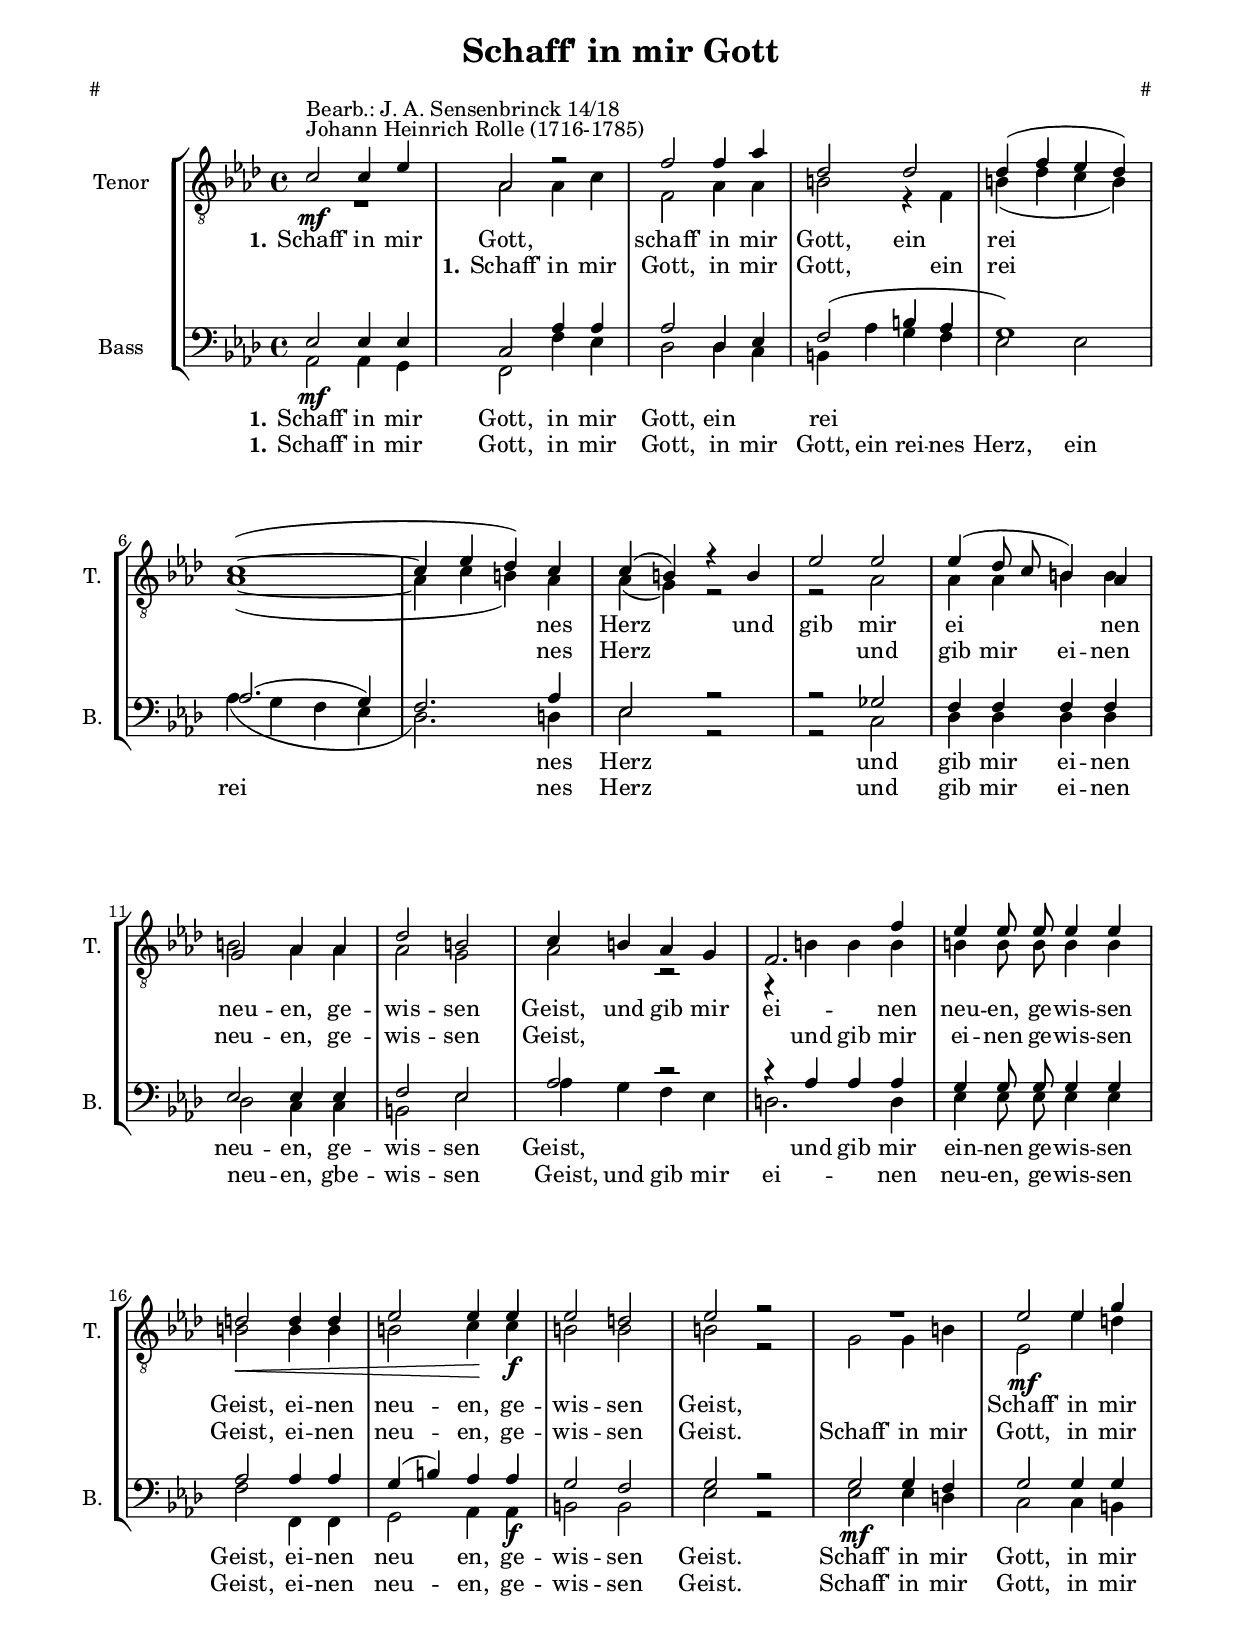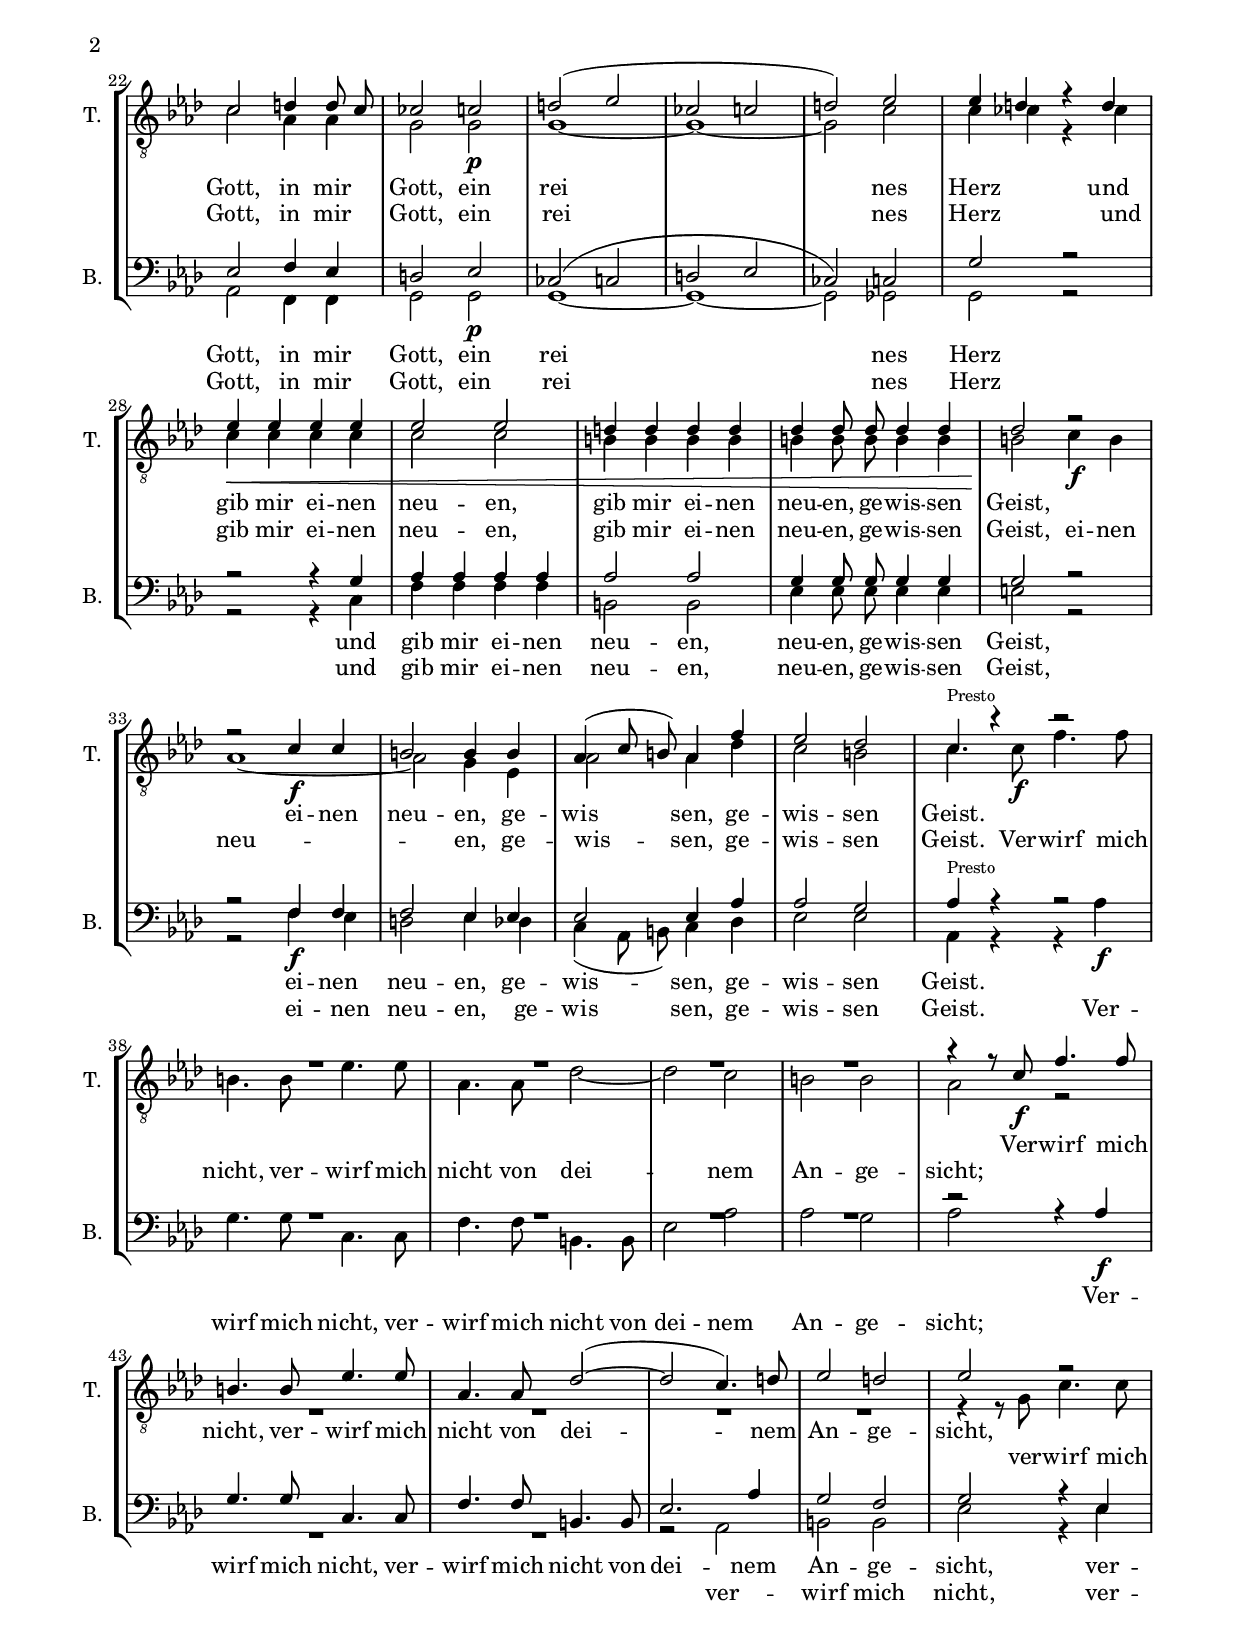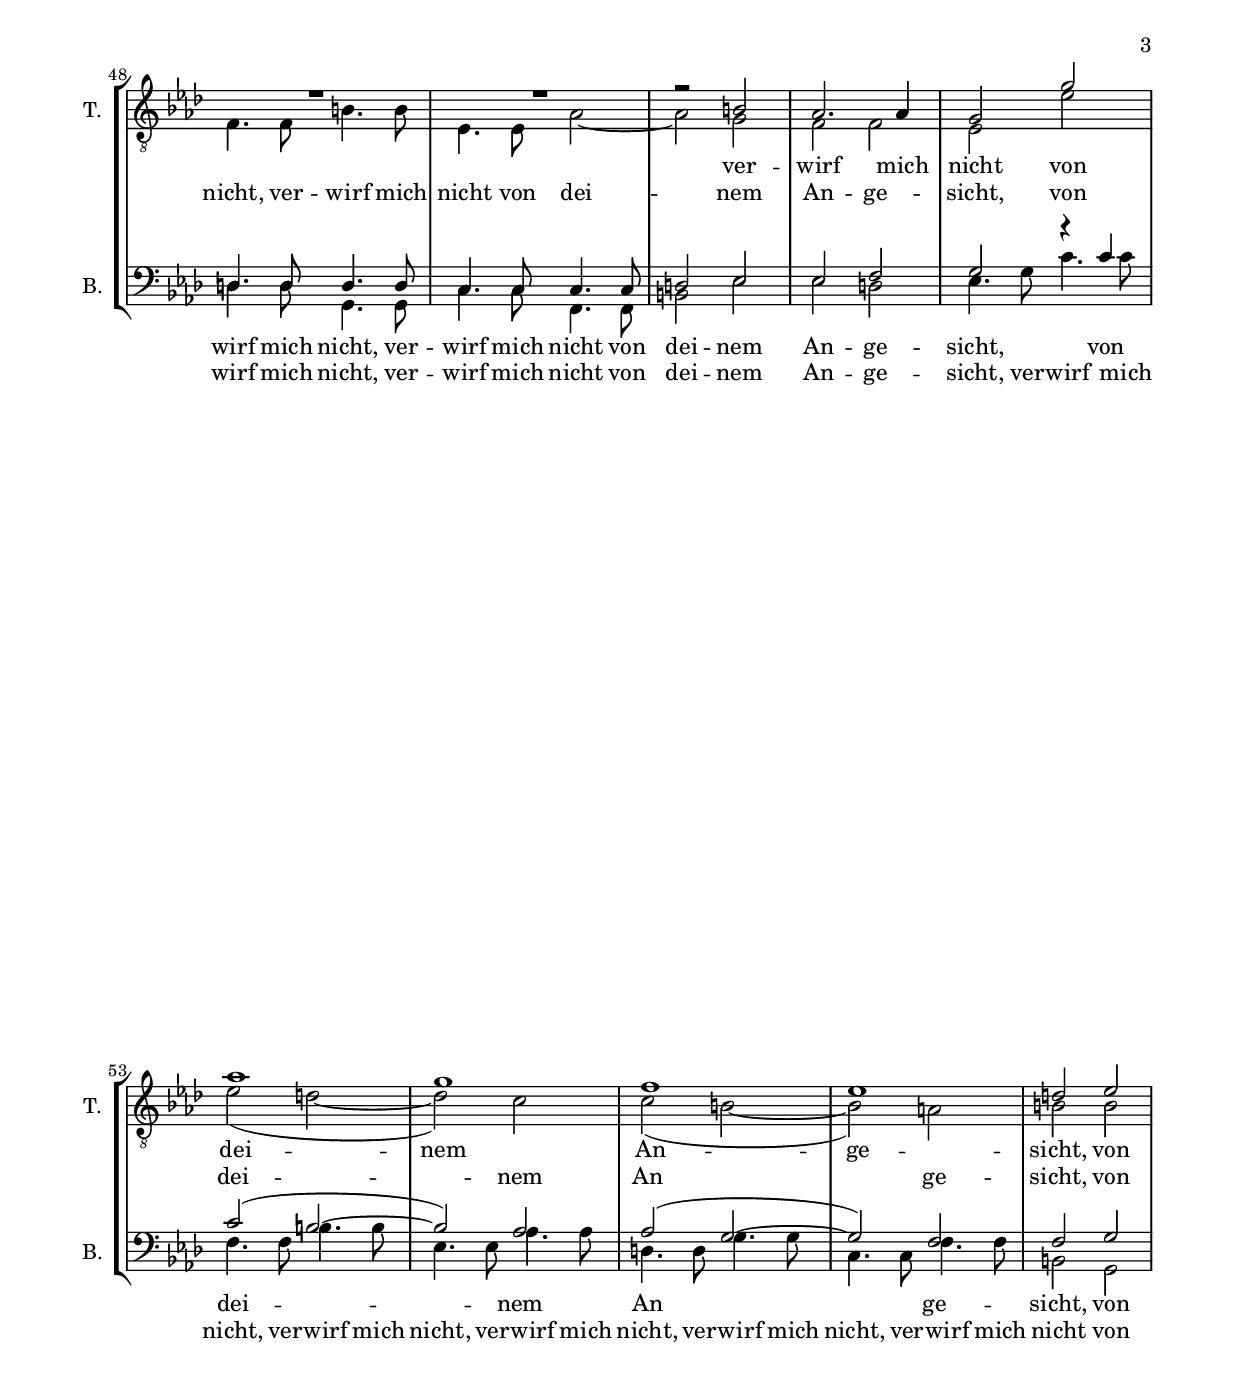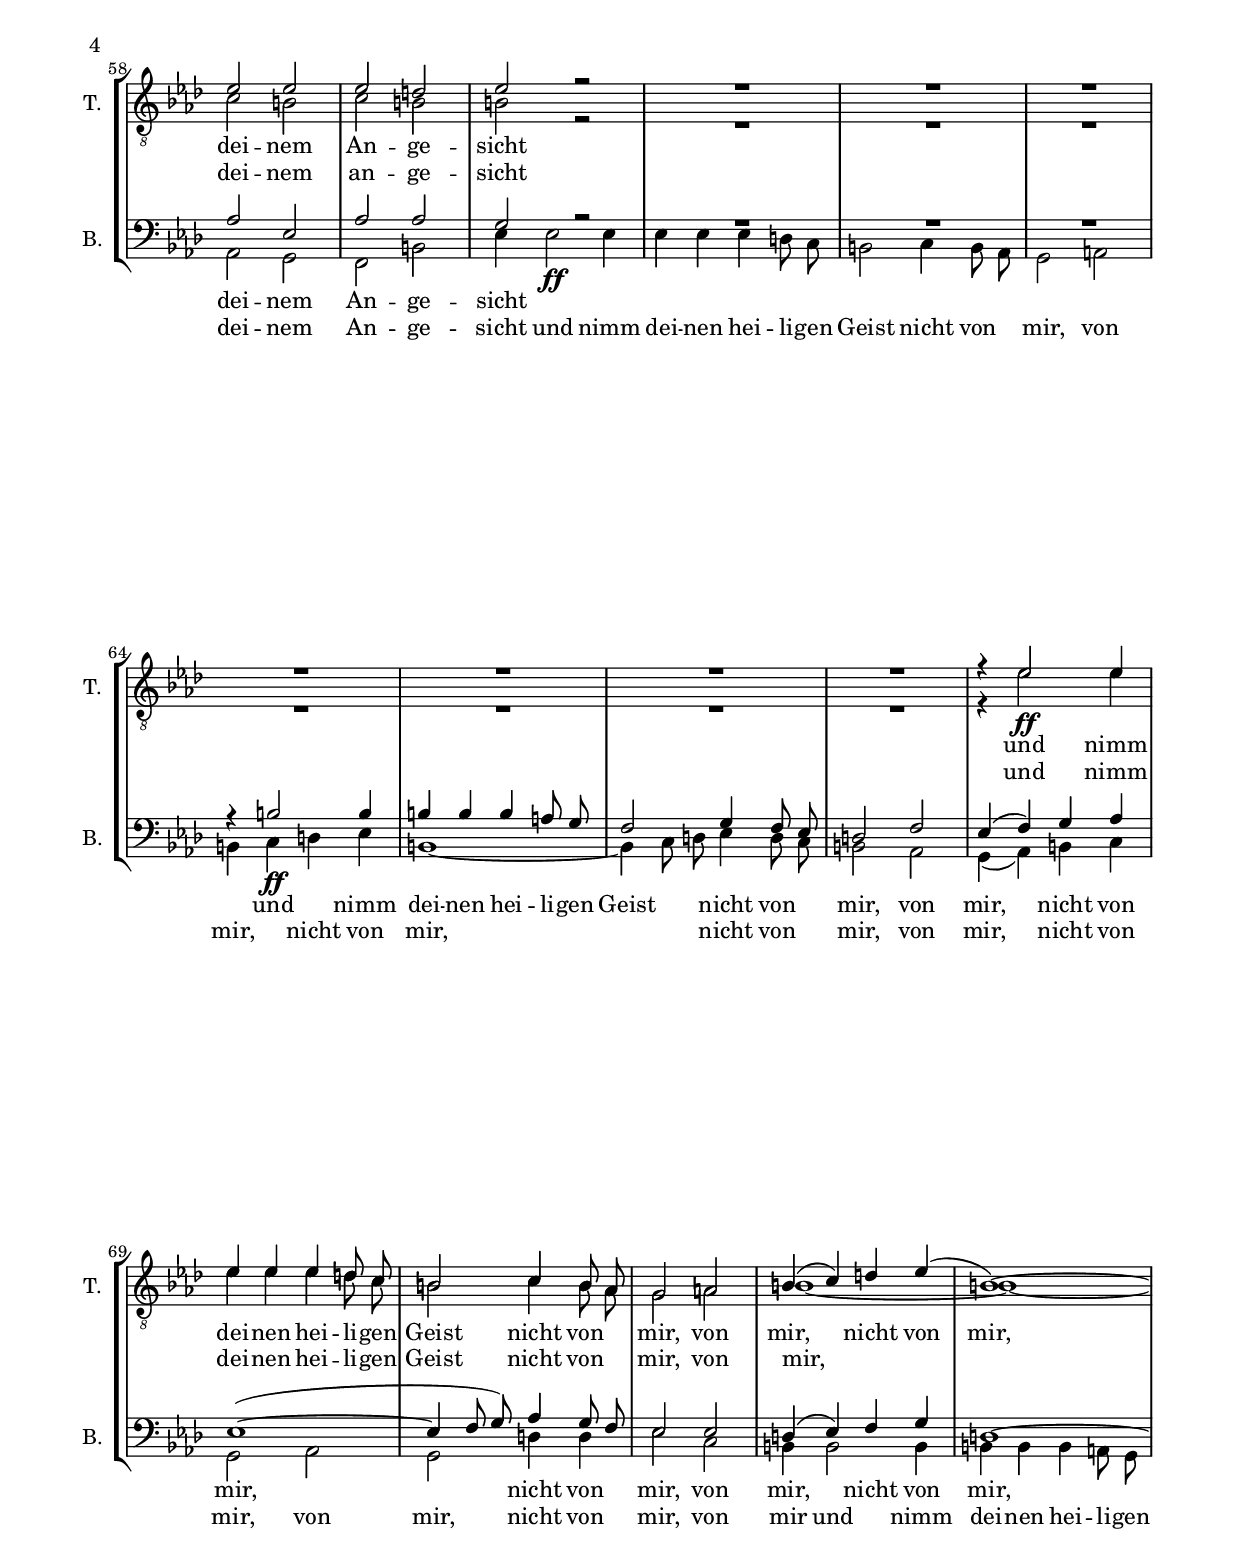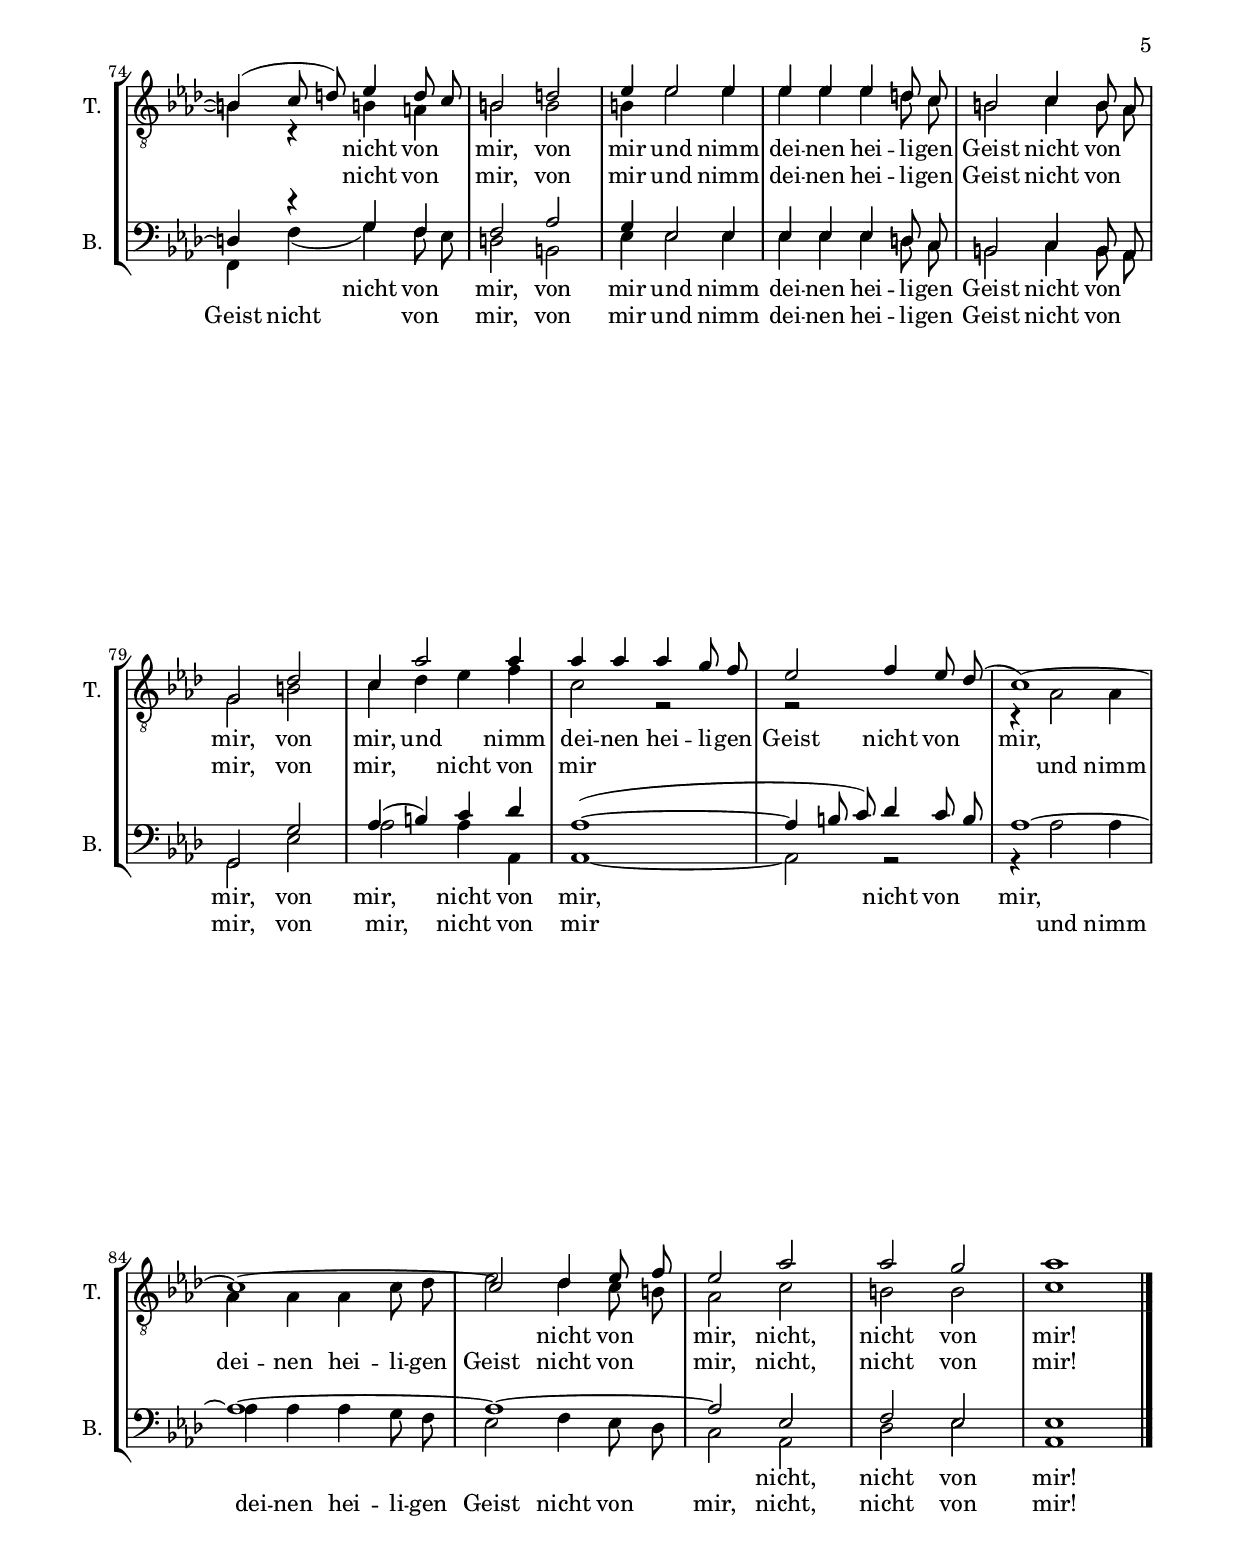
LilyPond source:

\version "2.24.3"
% automatically converted by musicxml2ly from Schaff in mir Gott.musicxml
\pointAndClickOff

\header {
    encodingsoftware = "MuseScore 4.3.2"
    encodingdate = "2024-07-19"
    title = "Schaff' in mir Gott"
    composer = "#"
    poet = "#"
    }

#(set-global-staff-size 18.28571428571429)
\paper {
   
    paper-width = 21.01\cm
    paper-height = 29.69\cm
    top-margin = 1.5\cm
    bottom-margin = 1.5\cm
    left-margin = 1.5\cm
    right-margin = 1.5\cm
    indent = 1.6161538461538463\cm
    short-indent = 0.6464615384615385\cm
    }
\layout {
    \context { \Score
        skipBars = ##t
        autoBeaming = ##f
        }
    }
PartPOneVoiceOne = \relative c' {
    \clef "treble_8"\time 4/4 \key as \major |
 c2 ^ "Johann Heinrich Rolle (1716-1785)" ^ "Bearb.: J. A. Sensenbrinck 14/18" _\mf c4 es4 |
 as,2 r2 |
 f'2 f4 as4 |
 des,2 des2 |
 des4 ( f4 es4 des4 ) \break |
    c1 (~ |
 c4 es4 des4 ) c4 |
 c4 ( b4 ) r4 b4 |
 es2 es2 |
 es4 ( des8 c8 b4 ) as4 \break |
 g2 as4 as4 |
 des2 b2 |
 c4 b4 as4 g4 |
 f2. f'4 |
 es4 es8 es8 es4 es4 \break |
 d2 _\< d4 d4 |
 es2 es4 _\! es4 _\f |
 es2 d2 |
 es2 r2 |
    R1 |
 es2 _\mf _\mf es4 g4 \pageBreak |
 c,2 d4 d8 c8 |
 ces2 c2 _\p |
 d2 ( es2 |
 ces2 c2 |
 d2 ) es2 |
 es4 d4 r4 d4 \break |
 es4 _\< es4 es4 es4 |
 es2 es2 |
 d4 d4 d4 d4 |
 des4 des8 des8 des4 des4 |
 des2 _\! r2 _\f \break |
    r2 c4 _\f c4 |
 b2 b4 b4 |
 as4 ( c8 b8 ) as4 f'4 |
 es2 des2 |
 c4 ^\markup{ \tiny {Presto} } r4 r2 \break |
    R1*4 |
    r4 r8 c8 _\f f4. f8 \break |
 b,4. b8 es4. es8 |
 as,4. as8 des2 (~ |
 des2 c4. ) d8 |
 es2 d2 |
 es2 r2 \pageBreak |
    R1*2 |
    r2 b2 |
 as2. as4 |
 g2 g'2 \break |
    as1 |
    g1 |
    f1 |
    es1 |
 d2 es2 \break |
 es2 es2 |
 es2 d2 |
 es2 r2 |
    R1*3 \break |
    R1*4 |
    r4 es2 _\ff es4 \break |
 es4 es4 es4 d8 c8 |
  b2 c4 b8 as8 |
 g2 a2 |
 b4 ( c4 ) d4 es4 ( |
    b1 )~ \pageBreak |
 b4 ( c8 d8 ) es4 d8 c8 |
 b2 d2 |
 es4 es2 es4 |
 es4 es4 es4 d8 c8 |
 b2 c4 b8 as8 \break |
 g2 des'2 |
 c4 as'2 as4 |
 as4 as4 as4 g8 f8 |
 es2 f4 es8 des8 ( |
    c1 )~ \break |
    c1~ |
 c2 des4 es8 f8 |
 es2 as2 |
 as2 g2 |
    as1 | \bar "|."
    }

PartPOneVoiceOneLyricsOne = \lyricmode {\set ignoreMelismata = ##t
    "Schaff'" in mir "Gott," "schaff'" in mir "Gott," ein rei\skip1
    \skip1 \skip1 \skip1 \skip1 \skip1 \skip1 nes Herz\skip1 und gib mir
    ei\skip1 \skip1 \skip1 nen neu -- "en," ge -- wis -- sen "Geist,"
    und gib mir ei -- nen neu -- "en," ge -- wis -- sen "Geist," ei --
    nen neu -- "en," ge -- wis -- sen "Geist," "Schaff'" in mir "Gott,"
    in mir\skip1 "Gott," ein rei\skip1 \skip1 \skip1 \skip1 nes
    Herz\skip1 und gib mir ei -- nen neu -- "en," gib mir ei -- nen neu
    -- "en," ge -- wis -- sen "Geist," ei -- nen neu -- "en," ge --
    wis\skip1 \skip1 "sen," ge -- wis -- sen "Geist." Ver -- wirf mich
    "nicht," ver -- wirf mich nicht von dei --\skip1 \skip1 nem An -- ge
    -- "sicht," ver -- wirf mich nicht von dei -- nem An -- ge --
    "sicht," von dei -- nem An -- ge -- sicht und nimm dei -- nen hei --
    li -- gen Geist nicht von\skip1 "mir," von "mir," \skip1 nicht von
    "mir," \skip1 \skip1 \skip1 nicht von\skip1 "mir," von mir und nimm
    dei -- nen hei -- li -- gen Geist nicht von\skip1 "mir," von "mir,"
    und nimm dei -- nen hei -- li -- gen Geist nicht von\skip1 "mir,"
    \skip1 \skip1 nicht von\skip1 "mir," "nicht," nicht von "mir!"
    }
 PartPOneVoiceTwo = \relative as { \clef "treble_8"\time 4/4 \key as \major |
    R1 |
 as2 as4 c4 |
 f,2 as4 as4 |
 b2 r4 f4 |
 b4 ( des4 c4 b4 ) \break |
    as1 (~ |
 as4 c4 b4 ) as4 |
 as4 ( g4 ) r2 |
    r2 as2 |
 as4 as4 b4 b4 \break |
 b2 as4 as4 |
 as2 g2 |
 as2 r2 |
    r4 b4 b4 b4 |
 b4 b8 b8 b4 b4 \break |
 b2 b4 b4 |
 b2 c4 c4 |
 b2 b2 |
 b2 r2 |
 g2 g4 b4 |
 es,2 es'4 d4 \pageBreak |
 c2 as4 as4 |
 g2 g2 |
    g1~ |
    g1~ |
 g2 c2 |
 c4 ces4 r4 ces4 \break |
 c4 c4 c4 c4 |
 c2 c2 |
 b4 b4 b4 b4 |
 b4 b8 b8 b4 b4 |
 b2 c4 b4 \break |
    as1~ |
 as2 g4 es4 |
 as2 as4 des4 |
 c2 b2 |
 c4. c8 _\f f4. f8 \break |
 b,4. b8 es4. es8 |
 as,4. as8 des2~ |
 des2 c2 |
 b2 b2 |
 as2 r2 \break |
    R1*4 |
    r4 r8 g8 c4. c8 \pageBreak |
 f,4. f8 b4. b8 |
 es,4. es8 as2~ |
 as2 g2 |
 f2 f2 |
 es2 es'2 \break |
 es2 ( d2~ |
 d2 ) c2 |
 c2 ( b2~ |
 b2 ) a2 |
 b2 b2 \break |
 c2 b2 |
 c2 b2 |
 b2 r2 |
    R1*3 \break |
    R1*4 |
    r4 es2 es4 \break |
 es4 es4 es4 d8 c8 |
 b2 c4 b8 as8 |
 g2 a2 |
    b1~ |
    b1~ \pageBreak |
 b4 r4 b4 a4 |
 b2 b2 |
 b4 es2 es4 |
 es4 es4 es4 d8 c8 |
 b2 c4 b8 as8 \break |
 g2 b2 |
 c4 des4 es4 f4 |
 c2 r2 |
    r2 s2 |
    r4 as2 as4 \break |
 as4 as4 as4 c8 des8 |
 es2 des4 c8 b8 |
 as2 c2 |
 b2 b2 |
    c1 | \bar "|."
    }

PartPOneVoiceTwoLyricsOne = \lyricmode {\set ignoreMelismata = ##t
    "Schaff'" in mir "Gott," in mir "Gott," ein rei\skip1 \skip1 \skip1
    \skip1 \skip1 \skip1 \skip1 nes Herz\skip1 und gib mir ei -- nen neu
    -- "en," ge -- wis -- sen "Geist," und gib mir ei -- nen ge -- wis
    -- sen "Geist," ei -- nen neu -- "en," ge -- wis -- sen "Geist."
    "Schaff'" in mir "Gott," in mir "Gott," in mir "Gott," ein rei\skip1
    \skip1 nes Herz\skip1 und gib mir ei -- nen neu -- "en," gib mir ei
    -- nen neu -- "en," ge -- wis -- sen "Geist," ei -- nen neu --\skip1
    "en," ge -- wis -- "sen," ge -- wis -- sen "Geist." Ver -- wirf mich
    "nicht," ver -- wirf mich nicht von dei --\skip1 nem An -- ge --
    "sicht;" ver -- wirf mich "nicht," ver -- wirf mich nicht von dei
    --\skip1 nem An -- ge -- "sicht," von dei --\skip1 \skip1 nem
    An\skip1 \skip1 ge -- "sicht," von dei -- nem an -- ge -- sicht und
    nimm dei -- nen hei -- li -- gen Geist nicht von\skip1 "mir," von
    "mir," \skip1 \skip1 nicht von "mir," von mir und nimm dei -- nen
    hei -- li -- gen Geist nicht von\skip1 "mir," von "mir," \skip1
    nicht von mir und nimm dei -- nen hei -- li -- gen Geist nicht
    von\skip1 "mir," "nicht," nicht von "mir!"
    }
 PartPTwoVoiceOne = \relative es { \clef "bass"\time 4/4 \key as \major |
 es2 _\mf es4 es4 |
 c2 as'4 as4 |
 as2 des,4 es4 |
 f2 ( b4 as4 |
    g1 ) \break |
 as2. ( g4 ) |
 f2. as4 |
 es2 r2 |
    r2 ges2 |
 f4 f4 f4 f4 \break |
 es2 es4 es4 |
 f2 es2 |
 as2 r2 |
    r4 as4 as4 as4 |
 g4 g8 g8 g4 g4 \break |
 as2 as4 as4 |
 g4 ( b4 ) as4 as4 _\f |
 g2 f2 |
 g2 r2 |
 g2 _\mf g4 f4 |
 g2 g4 g4 \pageBreak |
 es2 f4 es4 |
 d2 es2 _\p |
 ces2 ( c2 |
 d2 es2 |
 ces2 ) c2 |
 g'2 r2 \break |
    r2 r4 g4 |
 as4 as4 as4 as4 |
  as2 as2 |
 g4 g8 g8 g4 g4 |
 g2 r2 \break |
    r2 f4 _\f f4 |
 f2 es4 es4 |
 es2 es4 as4 |
 as2 g2 |
 as4 ^\markup{ \tiny {Presto} } r4 r2 \break |
    R1*4 |
    r2 r4 as4 _\f \break |
 g4. g8 c,4. c8 |
 f4. f8 b,4. b8 |
 es2. as4 |
 g2 f2 |
 g2 r4 es4 \pageBreak |
 d4. d8 d4. d8 |
 c4. c8 c4. c8 |
 d2 es2 |
 es2 f2 |
 g2 r4 c4 \break |
 c2 ( b2~ |
 b2 ) as2 |
 as2 ( g2~ |
 g2 ) f2 |
 f2 g2 \break |
 as2 es2 |
 as2 as2 |
 g2 r2 |
    R1*3 \break |
    r4 b2 _\ff b4 |
 b4 b4 b4 a8 g8 |
 f2 g4 f8 es8 |
 d2 f2 |
 es4 ( f4 ) g4 as4 \break |
    es1 (~ |
 es4 f8 g8 ) as4 g8 f8 |
 es2 es2 |
 d4 ( es4 ) f4 g4 |
    d1~ \pageBreak |
 d4 r4 g4 f4 |
 f2 as2 |
 g4 es2 es4 |
 es4 es4 es4 d8 c8 |
 b2 c4 b8 as8 \break |
 g2 g'2 |
 as4 ( b4 ) c4 des4 |
    as1 (~ |
 as4 b8 c8 ) des4 c8 b8 |
    as1~ \break |
    as1~ |
    as1~ |
 as2 es2 |
 f2 es2 |
    es1 | \bar "|."
    }

PartPTwoVoiceOneLyricsOne = \lyricmode {\set ignoreMelismata = ##t
    "Schaff'" in mir "Gott," in mir "Gott," ein\skip1 rei\skip1 \skip1
    \skip1 \skip1 \skip1 \skip1 nes Herz und gib mir ei -- nen neu --
    "en," ge -- wis -- sen "Geist," und gib mir ein -- nen ge -- wis --
    sen "Geist," ei -- nen neu\skip1 "en," ge -- wis -- sen "Geist."
    "Schaff'" in mir "Gott," in mir "Gott," in mir "Gott," ein rei\skip1
    \skip1 \skip1 \skip1 nes Herz und gib mir ei -- nen neu -- "en," neu
    -- "en," ge -- wis -- sen "Geist," ei -- nen neu -- "en," ge -- wis
    -- "sen," ge -- wis -- sen "Geist." Ver -- wirf mich "nicht," ver --
    wirf mich nicht von dei -- nem An -- ge -- "sicht," ver -- wirf mich
    "nicht," ver -- wirf mich nicht von dei -- nem An -- ge -- "sicht,"
    von dei --\skip1 \skip1 nem An\skip1 \skip1 ge -- "sicht," von dei
    -- nem An -- ge -- sicht und nimm dei -- nen hei -- li -- gen Geist
    nicht von\skip1 "mir," von "mir," \skip1 nicht von "mir," \skip1
    \skip1 \skip1 nicht von\skip1 "mir," von "mir," \skip1 nicht von
    "mir," \skip1 nicht von "mir," von mir und nimm dei -- nen hei -- li
    -- gen Geist nicht von\skip1 "mir," von "mir," \skip1 nicht von
    "mir," \skip1 \skip1 \skip1 nicht von\skip1 "mir," \skip1 \skip1
    \skip1 "nicht," nicht von "mir!"
    }
 PartPTwoVoiceTwo = \relative as, { \clef "bass"\time 4/4 \key as \major |
 as2 as4 g4 |
 f2 f'4 es4 |
 des2 des4 c4 |
 b4 as'4 g4 f4 |
 es2 es2 \break |
 as4 ( g4 f4 es4 |
 des2. ) d4 |
 es2 r2 |
    r2 c2 |
 des4 des4 des4 des4 \break |
 des2 c4 c4 |
 b2 es2 |
 as4 g4 f4 es4 |
 d2. d4 |
 es4 es8 es8 es4 es4 \break |
 f2 f,4 f4 |
 g2 as4 as4 |
 b2 b2 |
 es2 r2 |
 es2 es4 d4 |
 c2 c4 b4 \pageBreak |
 as2 f4 f4 |
 g2 g2 |
    g1~ |
    g1~ |
 g2 ges2 |
 g2 r2 \break |
    r2 r4 c4 |
 f4 f4 f4 f4 |
  b,2 b2 |
 es4 es8 es8 es4 es4 |
 e2 r2 \break |
    r2 f4 es4 |
 d2 es4 des4 |
 c4 ( as8 b8 ) c4 des4 |
 es2 es2 |
 as,4 r4 r4 as'4 _\f \break |
 g4. g8 c,4. c8 |
 f4. f8 b,4. b8 |
  es2 as2 |
 as2 g2 |
 as2 s2 \break |
    R1*2 |
    r2 as,2 |
 b2 b2 |
 es2 r4 es4 \pageBreak |
 d4. d8 g,4. g8 |
 c4. c8 f,4. f8 |
  b2 es2 |
 es2 d2 |
 es4. g8 c4. c8 \break |
 f,4. f8 b4. b8 |
 es,4. es8 as4. as8 |
 d,4. d8 g4. g8 |
 c,4. c8 f4. f8 |
 b,2 g2 \break |
 as2 g2 |
 f2 b2 |
 es4 es2 _\ff es4 |
 es4 es4 es4 d8 c8 |
 b2 c4 b8 as8 |
 g2 a2 \break |
 b4 c4 d4 es4 |
    b1~ |
 b4 c8 d8 es4 d8 c8 |
 b2 as2 |
 g4 ( as4 ) b4 c4 \break |
 g2 as2 |
 g2 d'4 d4 |
 es2 c2 |
 b4 b2 b4 |
 b4 b4 b4 a8 g8 \pageBreak |
 f4 f'4 ( g4 ) f8 es8 |
 d2 b2 |
 es4 es2 es4 |
 es4 es4 es4 d8 c8 |
 b2 c4 b8 as8 \break |
 g2 es'2 |
 as2 as4 as,4 |
    as1~ |
 as2 r2 |
    r4 as'2 as4 \break |
 as4 as4 as4 g8 f8 |
 es2 f4 es8 des8 |
 c2 as2 |
 des2 es2 |
    as,1 | \bar "|."
    }

PartPTwoVoiceTwoLyricsOne = \lyricmode {\set ignoreMelismata = ##t
    "Schaff'" in mir "Gott," in mir "Gott," in mir "Gott," ein rei --
    nes "Herz," ein rei\skip1 \skip1 \skip1 \skip1 nes Herz und gib mir
    ei -- nen neu -- "en," gbe -- wis -- sen "Geist," und gib mir ei --
    nen neu -- "en," ge -- wis -- sen "Geist," ei -- nen neu -- "en," ge
    -- wis -- sen "Geist." "Schaff'" in mir "Gott," in mir "Gott," in
    mir "Gott," ein rei\skip1 \skip1 nes Herz und gib mir ei -- nen neu
    -- "en," neu -- "en," ge -- wis -- sen "Geist," ei -- nen neu --
    "en," ge -- wis\skip1 \skip1 "sen," ge -- wis -- sen "Geist." Ver --
    wirf mich "nicht," ver -- wirf mich nicht von dei -- nem An -- ge --
    "sicht;" ver -- wirf mich "nicht," ver -- wirf mich "nicht," ver --
    wirf mich nicht von dei -- nem An -- ge -- "sicht," ver -- wirf mich
    "nicht," ver -- wirf mich "nicht," ver -- wirf mich "nicht," ver --
    wirf mich "nicht," ver -- wirf mich nicht von dei -- nem An -- ge --
    sicht und nimm dei -- nen hei -- li -- gen Geist nicht von\skip1
    "mir," von "mir," \skip1 nicht von "mir," \skip1 \skip1 \skip1 nicht
    von\skip1 "mir," von "mir," \skip1 nicht von "mir," von "mir," nicht
    von "mir," von mir und nimm dei -- nen hei -- li -- gen Geist
    nicht\skip1 von\skip1 "mir," von mir und nimm dei -- nen hei -- li
    -- gen Geist nicht von\skip1 "mir," von "mir," nicht von mir\skip1
    und nimm dei -- nen hei -- li -- gen Geist nicht von\skip1 "mir,"
    "nicht," nicht von "mir!"
    }


% The score definition
\score {
    <<
       
        \new StaffGroup
        <<
            \new Staff
            <<
                \set Staff.instrumentName = "Tenor"
                \set Staff.shortInstrumentName = "T."
               
                \context Staff <<
                    \mergeDifferentlyDottedOn\mergeDifferentlyHeadedOn
                    \context Voice = "PartPOneVoiceOne" { \voiceOne \PartPOneVoiceOne }
                    \new Lyrics \lyricsto "PartPOneVoiceOne" { \set stanza = "1." \PartPOneVoiceOneLyricsOne }
                    \context Voice = "PartPOneVoiceTwo" { \voiceTwo \PartPOneVoiceTwo }
                    \new Lyrics \lyricsto "PartPOneVoiceTwo" { \set stanza = "1." \PartPOneVoiceTwoLyricsOne }
                    >>
                >>
            \new Staff
            <<
                \set Staff.instrumentName = "Bass"
                \set Staff.shortInstrumentName = "B."
               
                \context Staff <<
                    \mergeDifferentlyDottedOn\mergeDifferentlyHeadedOn
                    \context Voice = "PartPTwoVoiceOne" { \voiceOne \PartPTwoVoiceOne }
                    \new Lyrics \lyricsto "PartPTwoVoiceOne" { \set stanza = "1." \PartPTwoVoiceOneLyricsOne }
                    \context Voice = "PartPTwoVoiceTwo" { \voiceTwo \PartPTwoVoiceTwo }
                    \new Lyrics \lyricsto "PartPTwoVoiceTwo" { \set stanza = "1." \PartPTwoVoiceTwoLyricsOne }
                    >>
                >>
           
            >>
       
        >>
    \layout {}
    % To create MIDI output, uncomment the following line:
    % \midi {\tempo 4 = 100 }
    }

